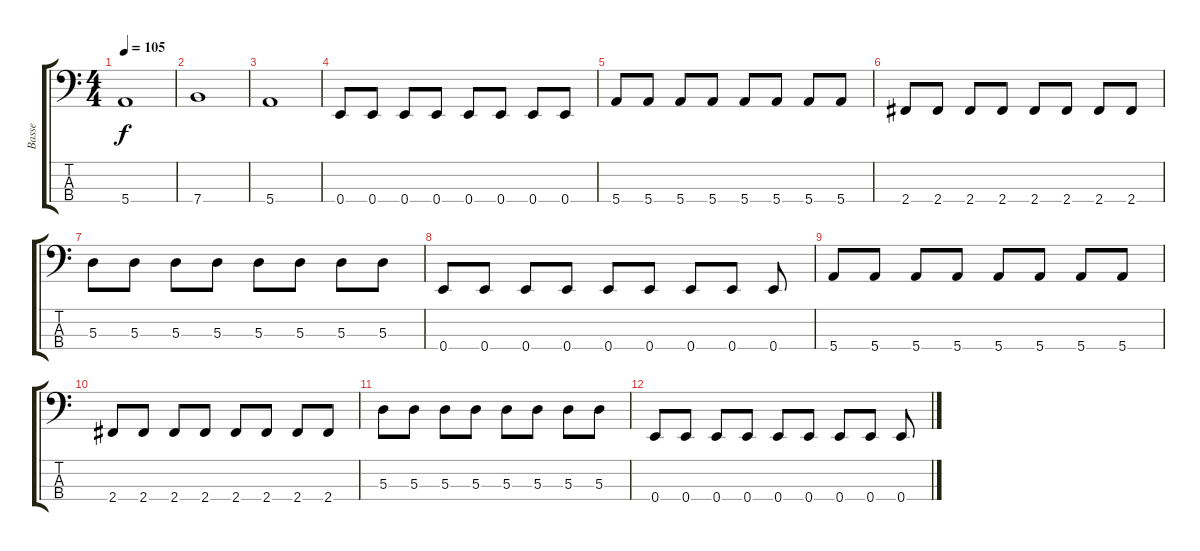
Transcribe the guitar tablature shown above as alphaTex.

\track ("Basse" "Basse") {instrument electricbassfinger}
\staff {score tabs}
\tuning (G2 D2 A1 E1) {hide}
\ts (4 4)
\tempo 105
\clef f4
\ks c
5.4.1{dy f} |
7.4.1 |
5.4.1 |
0.4.8 0.4.8 0.4.8 0.4.8 0.4.8 0.4.8 0.4.8 0.4.8 |
5.4.8 5.4.8 5.4.8 5.4.8 5.4.8 5.4.8 5.4.8 5.4.8 |
2.4.8 2.4.8 2.4.8 2.4.8 2.4.8 2.4.8 2.4.8 2.4.8 |
5.3.8 5.3.8 5.3.8 5.3.8 5.3.8 5.3.8 5.3.8 5.3.8 |
0.4.8 0.4.8 0.4.8 0.4.8 0.4.8 0.4.8 0.4.8 0.4.8 0.4.8 |
5.4.8 5.4.8 5.4.8 5.4.8 5.4.8 5.4.8 5.4.8 5.4.8 |
2.4.8 2.4.8 2.4.8 2.4.8 2.4.8 2.4.8 2.4.8 2.4.8 |
5.3.8 5.3.8 5.3.8 5.3.8 5.3.8 5.3.8 5.3.8 5.3.8 |
0.4.8 0.4.8 0.4.8 0.4.8 0.4.8 0.4.8 0.4.8 0.4.8 0.4.8
